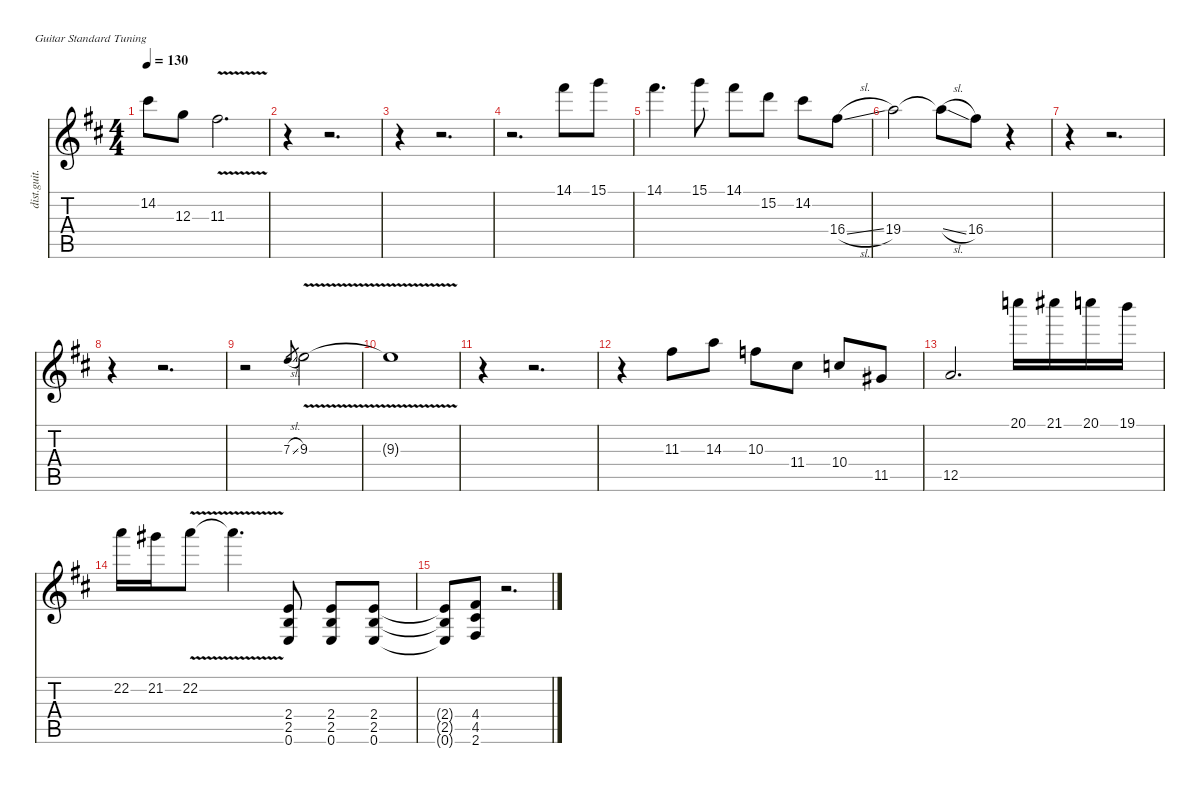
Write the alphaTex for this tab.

\defaultSystemsLayout 4
\hideDynamics
\bracketExtendMode nobrackets
\otherSystemsTrackNameOrientation horizontal
\track ("Steve" "dist.guit.") {instrument distortionguitar}
\staff {score tabs}
\tuning (E4 B3 G3 D3 A2 E2)
\ts (4 4)
\tempo 130
\clef g2
\ks d
14.2{acc #}.8{dy f} 12.3{acc forcenatural}.8 11.3{v acc #}.2{d} |
r.4 r.2{d} |
r.4 r.2{d} |
r.2{d} 14.1{acc #}.8 15.1{acc forcenatural}.8 |
14.1{acc #}.4{d} 15.1{acc forcenatural}.8 14.1{acc #}.8 15.2{acc forcenatural}.8 14.2{acc #}.8 16.4{sl acc #}.8 |
19.4{acc forcenatural}.2 19.4{sl t acc forcenatural}.8 16.4{acc #}.8 r.4 |
r.4 r.2{d} |
r.4 r.2{d} |
r.2 7.3{sl acc forcenatural}.8{gr dy mf} 9.3{v acc forcenatural}.2{dy f} |
9.3{v t acc forcenatural}.1 |
r.4 r.2{d} |
r.4 11.3{acc #}.8 14.3{acc forcenatural}.8 10.3{acc forcenatural}.8 11.4{acc #}.8 10.4{acc forcenatural}.8 11.5{acc #}.8 |
12.5{acc forcenatural}.2{d} 20.1{acc forcenatural}.16 21.1{acc #}.16 20.1{acc forcenatural}.16 19.1{acc forcenatural}.16 |
22.2{acc forcenatural}.16 21.2{acc #}.16 22.2{v acc forcenatural}.8 22.2{v t acc forcenatural}.4{d} (2.4{acc forcenatural} 2.5{acc forcenatural} 0.6{acc forcenatural}).8 (2.4{acc forcenatural} 2.5{acc forcenatural} 0.6{acc forcenatural}).8 (2.4{acc forcenatural} 2.5{acc forcenatural} 0.6{acc forcenatural}).8 |
(2.4{t acc forcenatural} 2.5{t acc forcenatural} 0.6{t acc forcenatural}).8 (4.4{acc #} 4.5{acc #} 2.6{acc #}).8 r.2{d}
